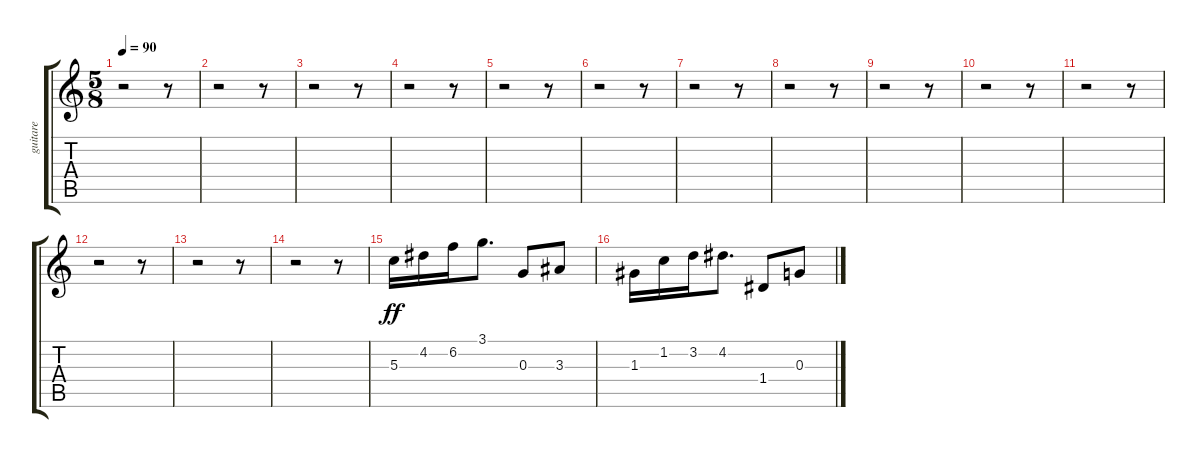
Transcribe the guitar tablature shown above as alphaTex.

\track ("guitare" "guitare") {instrument acousticguitarnylon}
\staff {score tabs}
\tuning (E4 B3 G3 D3 A2 E2) {hide}
\ts (5 8)
\tempo 90
\clef g2
\ks c
r.2{dy ff} r.8 |
r.2 r.8 |
r.2 r.8 |
r.2 r.8 |
r.2 r.8 |
r.2 r.8 |
r.2 r.8 |
r.2 r.8 |
r.2 r.8 |
r.2 r.8 |
r.2 r.8 |
r.2 r.8 |
r.2 r.8 |
r.2 r.8 |
5.3.16 4.2.16 6.2.16 3.1.8{d} 0.3.8 3.3.8 |
1.3.16 1.2.16 3.2.16 4.2.8{d} 1.4.8 0.3.8
